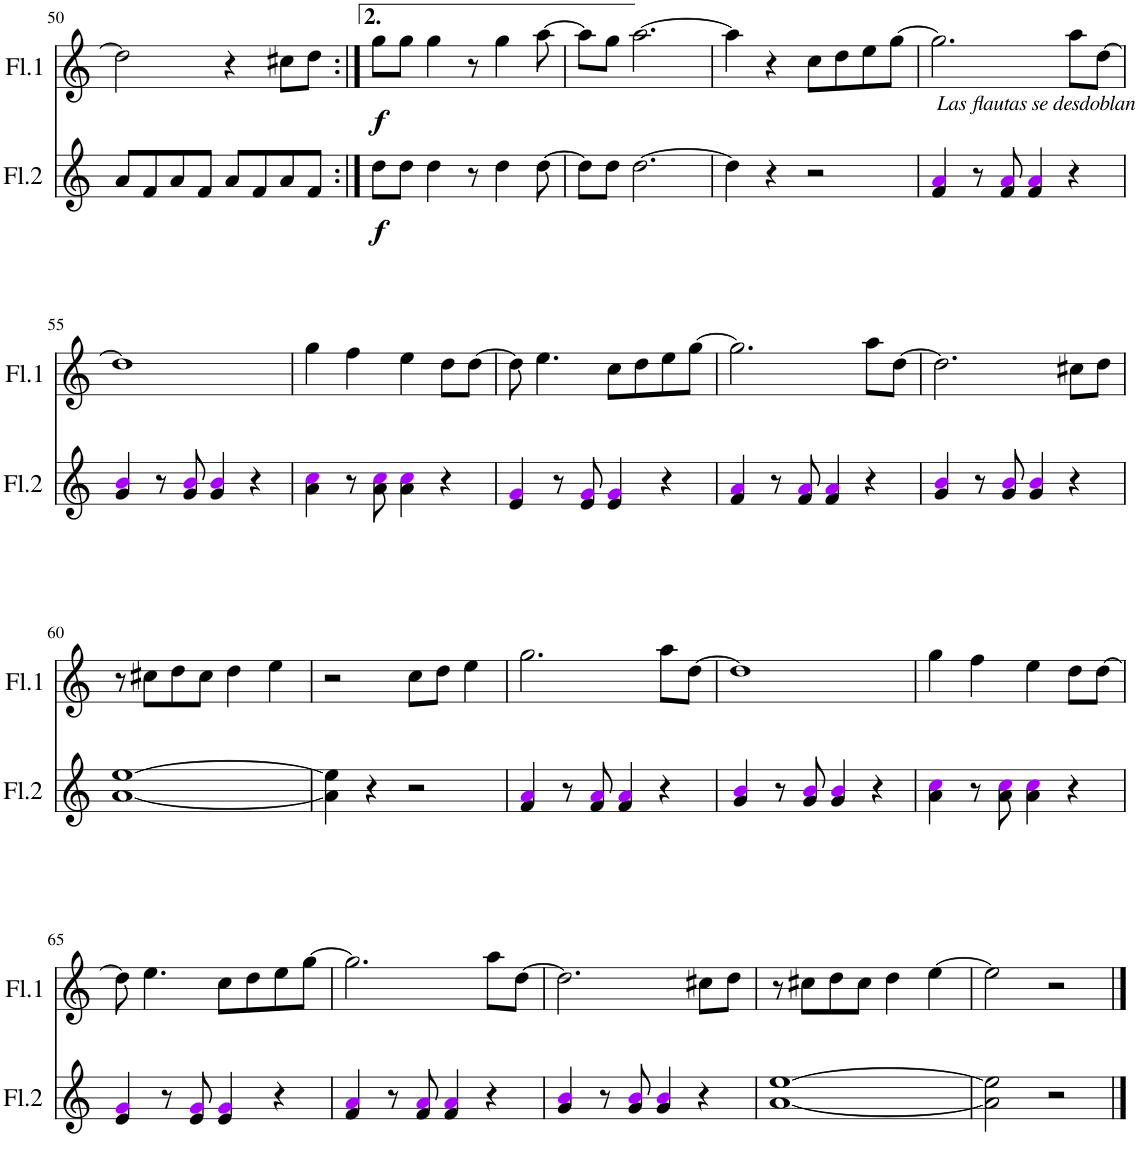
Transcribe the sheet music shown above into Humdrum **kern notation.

**kern	**dynam	**kern	**dynam
*part2	*part2	*part1	*part1
*staff2	*staff2	*staff1	*staff1
*I"Flauta 2	*	*I"Flauta 1	*
*I'Fl.2	*	*I'Fl.1	*
!!LO:PB:g=z
*clefG2	*	*clefG2	*
*k[]	*	*k[]	*
*M4/4	*	*M4/4	*
=50	=50	=50	=50
8a/L	.	2dd\]	.
8f/	.	.	.
8a/	.	.	.
8f/J	.	.	.
8a/L	.	4r	.
8f/	.	.	.
8a/	.	8cc#X\L	.
8f/J	.	8dd\J	.
=51:|!	=51:|!	=51:|!	=51:|!
!	!LO:DY:b	!	!LO:DY:b
8dd\L	f	8gg\L	f
8dd\J	.	8gg\J	.
4dd\	.	4gg\	.
8r	.	8r	.
4dd\	.	4gg\	.
[8dd\	.	[8aa\	.
=52	=52	=52	=52
8dd\L]	.	8aa\L]	.
8dd\J	.	8gg\J	.
[2.dd\	.	[2.aa\	.
=53	=53	=53	=53
4dd\]	.	4aa\]	.
4r	.	4r	.
2r	.	8cc\L	.
.	.	8dd\	.
.	.	8ee\	.
.	.	[8gg\J	.
=54	=54	=54	=54
!LO:TX:a:i:t=Las flautas se desdoblan	!	!	!
4f/ 4ai/	.	2.gg\]	.
8r	.	.	.
8f/ 8ai/	.	.	.
4f/ 4ai/	.	.	.
4r	.	8aa\L	.
.	.	[8dd\J	.
!!LO:LB:g=z
=55	=55	=55	=55
4g/ 4bi/	.	1dd]	.
8r	.	.	.
8g/ 8bi/	.	.	.
4g/ 4bi/	.	.	.
4r	.	.	.
=56	=56	=56	=56
4a\ 4cci\	.	4gg\	.
8r	.	4ff\	.
8a\ 8cci\	.	.	.
4a\ 4cci\	.	4ee\	.
4r	.	8dd\L	.
.	.	[8dd\J	.
=57	=57	=57	=57
4e/ 4gi/	.	8dd\]	.
.	.	4.ee\	.
8r	.	.	.
8e/ 8gi/	.	.	.
4e/ 4gi/	.	8cc\L	.
.	.	8dd\	.
4r	.	8ee\	.
.	.	[8gg\J	.
=58	=58	=58	=58
4f/ 4ai/	.	2.gg\]	.
8r	.	.	.
8f/ 8ai/	.	.	.
4f/ 4ai/	.	.	.
4r	.	8aa\L	.
.	.	[8dd\J	.
=59	=59	=59	=59
4g/ 4bi/	.	2.dd\]	.
8r	.	.	.
8g/ 8bi/	.	.	.
4g/ 4bi/	.	.	.
4r	.	8cc#X\L	.
.	.	8dd\J	.
!!LO:LB:g=z
=60	=60	=60	=60
[1a [1ee	.	8r	.
.	.	8cc#X\L	.
.	.	8dd\	.
.	.	8cc#\J	.
.	.	4dd\	.
.	.	4ee\	.
=61	=61	=61	=61
4a\] 4ee\]	.	2r	.
4r	.	.	.
2r	.	8cc\L	.
.	.	8dd\J	.
.	.	4ee\	.
=62	=62	=62	=62
4f/ 4ai/	.	2.gg\	.
8r	.	.	.
8f/ 8ai/	.	.	.
4f/ 4ai/	.	.	.
4r	.	8aa\L	.
.	.	[8dd\J	.
=63	=63	=63	=63
4g/ 4bi/	.	1dd]	.
8r	.	.	.
8g/ 8bi/	.	.	.
4g/ 4bi/	.	.	.
4r	.	.	.
=64	=64	=64	=64
4a\ 4cci\	.	4gg\	.
8r	.	4ff\	.
8a\ 8cci\	.	.	.
4a\ 4cci\	.	4ee\	.
4r	.	8dd\L	.
.	.	[8dd\J	.
!!LO:LB:g=z
=65	=65	=65	=65
4e/ 4gi/	.	8dd\]	.
.	.	4.ee\	.
8r	.	.	.
8e/ 8gi/	.	.	.
4e/ 4gi/	.	8cc\L	.
.	.	8dd\	.
4r	.	8ee\	.
.	.	[8gg\J	.
=66	=66	=66	=66
4f/ 4ai/	.	2.gg\]	.
8r	.	.	.
8f/ 8ai/	.	.	.
4f/ 4ai/	.	.	.
4r	.	8aa\L	.
.	.	[8dd\J	.
=67	=67	=67	=67
4g/ 4bi/	.	2.dd\]	.
8r	.	.	.
8g/ 8bi/	.	.	.
4g/ 4bi/	.	.	.
4r	.	8cc#X\L	.
.	.	8dd\J	.
=68	=68	=68	=68
[1a [1ee	.	8r	.
.	.	8cc#X\L	.
.	.	8dd\	.
.	.	8cc#\J	.
.	.	4dd\	.
.	.	[4ee\	.
=69	=69	=69	=69
2a\] 2ee\]	.	2ee\]	.
2r	.	2r	.
==	==	==	==
*-	*-	*-	*-
